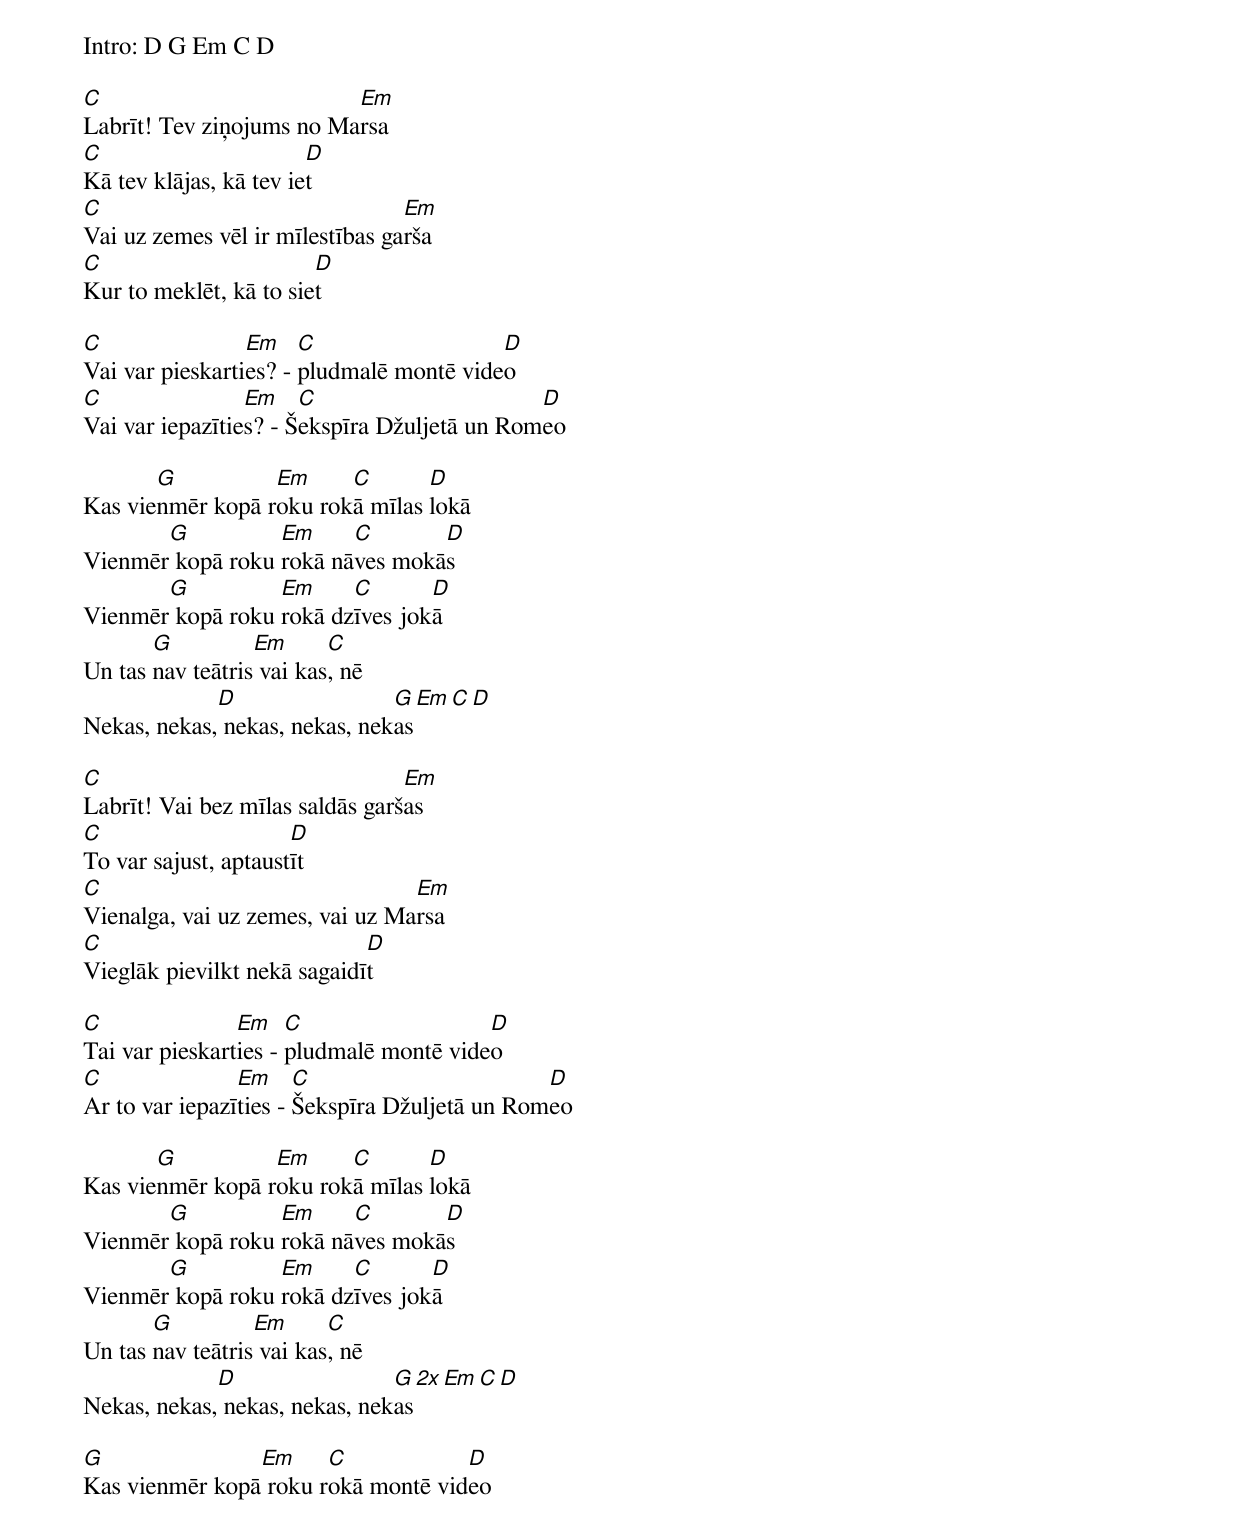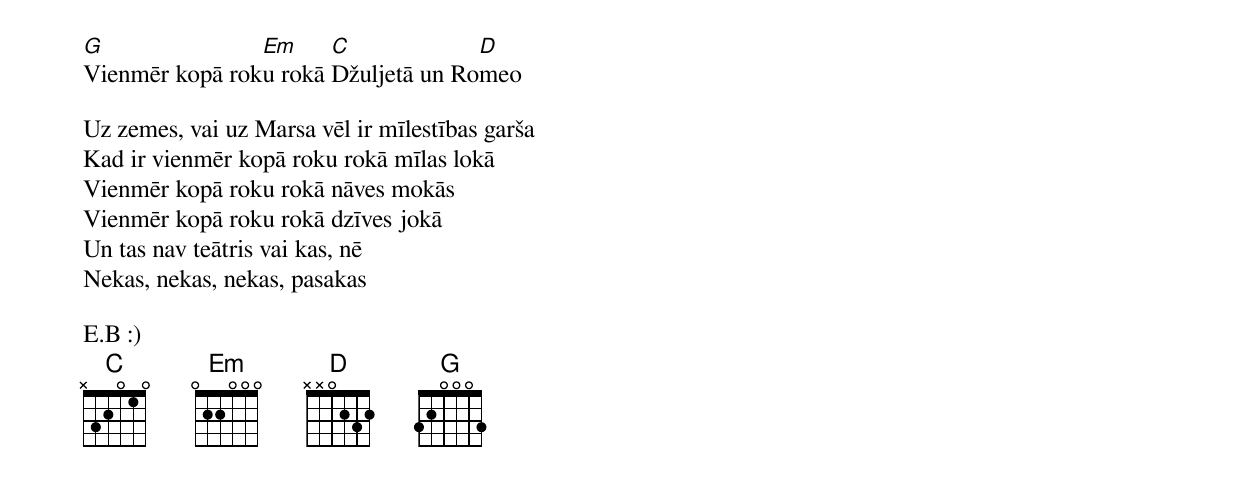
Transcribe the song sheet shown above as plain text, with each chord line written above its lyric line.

Intro: D G Em C D

C                         Em
Labrīt! Tev ziņojums no Marsa
C                       D
Kā tev klājas, kā tev iet
C                                Em
Vai uz zemes vēl ir mīlestības garša
C                       D
Kur to meklēt, kā to siet

C                Em    C                  D
Vai var pieskarties? - pludmalē montē video
C                Em    C                      D
Vai var iepazīties? - Šekspīra Džuljetā un Romeo

       G          Em     C       D
Kas vienmēr kopā roku rokā mīlas lokā
       G          Em     C       D
Vienmēr kopā roku rokā nāves mokās
       G          Em     C       D
Vienmēr kopā roku rokā dzīves jokā
       G          Em      C
Un tas nav teātris vai kas, nē
             D                 G   Em C D
Nekas, nekas, nekas, nekas, nekas

C                                Em
Labrīt! Vai bez mīlas saldās garšas
C                     D
To var sajust, aptaustīt
C                                Em
Vienalga, vai uz zemes, vai uz Marsa
C                            D
Vieglāk pievilkt nekā sagaidīt

C               Em    C                  D
Tai var pieskarties - pludmalē montē video
C               Em     C                       D
Ar to var iepazīties - Šekspīra Džuljetā un Romeo

       G          Em     C       D
Kas vienmēr kopā roku rokā mīlas lokā
       G          Em     C       D
Vienmēr kopā roku rokā nāves mokās
       G          Em     C       D
Vienmēr kopā roku rokā dzīves jokā
       G          Em      C
Un tas nav teātris vai kas, nē
             D                 G  2x Em C D
Nekas, nekas, nekas, nekas, nekas

G               Em     C            D
Kas vienmēr kopā roku rokā montē video
G               Em     C             D
Vienmēr kopā roku rokā Džuljetā un Romeo

Uz zemes, vai uz Marsa vēl ir mīlestības garša
Kad ir vienmēr kopā roku rokā mīlas lokā
Vienmēr kopā roku rokā nāves mokās
Vienmēr kopā roku rokā dzīves jokā
Un tas nav teātris vai kas, nē
Nekas, nekas, nekas, pasakas

E.B :)
